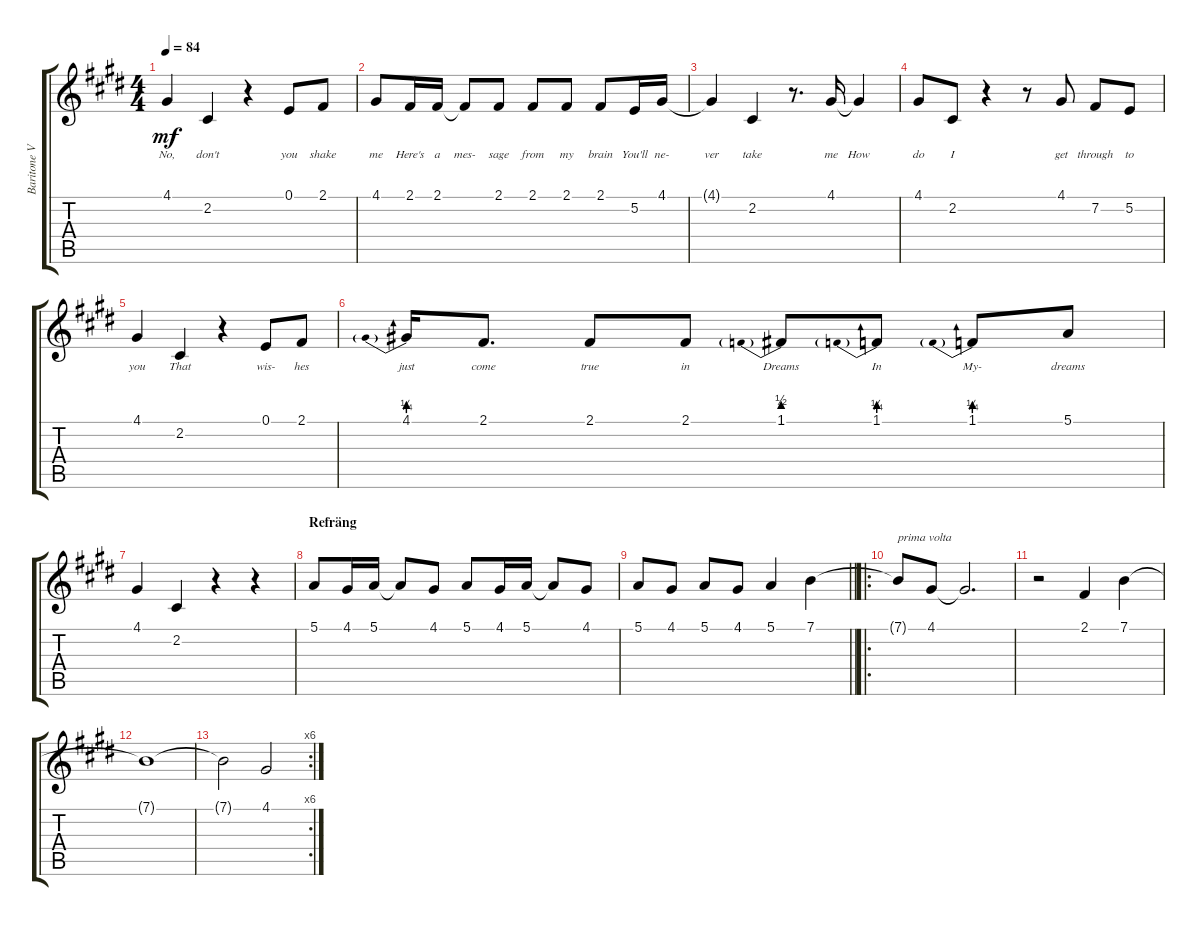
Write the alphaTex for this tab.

\track ("Baritone Voice" "Baritone V") {instrument voiceoohs}
\staff {score tabs}
\tuning (E4 B3 G3 D3 A2 E2) {hide}
\ts (4 4)
\tempo 84
\clef g2
\ks c#minor
4.1.4{lyrics (0 "No,") lyrics (1 "") lyrics (2 "") lyrics (3 "") lyrics (4 "") dy mf} 2.2.4{lyrics (0 "don't") lyrics (1 "") lyrics (2 "") lyrics (3 "") lyrics (4 "")} r.4 0.1.8{lyrics (0 "you") lyrics (1 "") lyrics (2 "") lyrics (3 "") lyrics (4 "")} 2.1.8{lyrics (0 "shake") lyrics (1 "") lyrics (2 "") lyrics (3 "") lyrics (4 "")} |
4.1.8{lyrics (0 "me") lyrics (1 "") lyrics (2 "") lyrics (3 "") lyrics (4 "")} 2.1.16{lyrics (0 "Here's") lyrics (1 "") lyrics (2 "") lyrics (3 "") lyrics (4 "")} 2.1.16{lyrics (0 "a") lyrics (1 "") lyrics (2 "") lyrics (3 "") lyrics (4 "")} 2.1{t}.8{lyrics (0 "mes-") lyrics (1 "") lyrics (2 "") lyrics (3 "") lyrics (4 "")} 2.1.8{lyrics (0 "sage") lyrics (1 "") lyrics (2 "") lyrics (3 "") lyrics (4 "")} 2.1.8{lyrics (0 "from") lyrics (1 "") lyrics (2 "") lyrics (3 "") lyrics (4 "")} 2.1.8{lyrics (0 "my") lyrics (1 "") lyrics (2 "") lyrics (3 "") lyrics (4 "")} 2.1.8{lyrics (0 "brain") lyrics (1 "") lyrics (2 "") lyrics (3 "") lyrics (4 "")} 5.2.16{lyrics (0 "You'll") lyrics (1 "") lyrics (2 "") lyrics (3 "") lyrics (4 "")} 4.1.16{lyrics (0 "ne-") lyrics (1 "") lyrics (2 "") lyrics (3 "") lyrics (4 "")} |
4.1{t}.4{lyrics (0 "ver") lyrics (1 "") lyrics (2 "") lyrics (3 "") lyrics (4 "")} 2.2.4{lyrics (0 "take") lyrics (1 "") lyrics (2 "") lyrics (3 "") lyrics (4 "")} r.8{d} 4.1.16{lyrics (0 "me") lyrics (1 "") lyrics (2 "") lyrics (3 "") lyrics (4 "")} 4.1{t}.4{lyrics (0 "How") lyrics (1 "") lyrics (2 "") lyrics (3 "") lyrics (4 "")} |
4.1.8{lyrics (0 "do") lyrics (1 "") lyrics (2 "") lyrics (3 "") lyrics (4 "")} 2.2.8{lyrics (0 "I") lyrics (1 "") lyrics (2 "") lyrics (3 "") lyrics (4 "")} r.4 r.8 4.1.8{lyrics (0 "get") lyrics (1 "") lyrics (2 "") lyrics (3 "") lyrics (4 "")} 7.2.8{lyrics (0 "through") lyrics (1 "") lyrics (2 "") lyrics (3 "") lyrics (4 "")} 5.2.8{lyrics (0 "to") lyrics (1 "") lyrics (2 "") lyrics (3 "") lyrics (4 "")} |
4.1.4{lyrics (0 "you") lyrics (1 "") lyrics (2 "") lyrics (3 "") lyrics (4 "")} 2.2.4{lyrics (0 "That") lyrics (1 "") lyrics (2 "") lyrics (3 "") lyrics (4 "")} r.4 0.1.8{lyrics (0 "wis-") lyrics (1 "") lyrics (2 "") lyrics (3 "") lyrics (4 "")} 2.1.8{lyrics (0 "hes") lyrics (1 "") lyrics (2 "") lyrics (3 "") lyrics (4 "")} |
4.1{be (prebend 0 1 60 1)}.16{lyrics (0 "just") lyrics (1 "") lyrics (2 "") lyrics (3 "") lyrics (4 "")} 2.1.8{d lyrics (0 "come") lyrics (1 "") lyrics (2 "") lyrics (3 "") lyrics (4 "")} 2.1.8{lyrics (0 "true") lyrics (1 "") lyrics (2 "") lyrics (3 "") lyrics (4 "")} 2.1.8{lyrics (0 "in") lyrics (1 "") lyrics (2 "") lyrics (3 "") lyrics (4 "")} 1.1{be (prebend 0 2 60 2)}.8{lyrics (0 "Dreams") lyrics (1 "") lyrics (2 "") lyrics (3 "") lyrics (4 "")} 1.1{be (prebend 0 1 60 1)}.8{lyrics (0 "In") lyrics (1 "") lyrics (2 "") lyrics (3 "") lyrics (4 "")} 1.1{be (prebend 0 1 60 1)}.8{lyrics (0 "My-") lyrics (1 "") lyrics (2 "") lyrics (3 "") lyrics (4 "")} 5.1.8{lyrics (0 "dreams") lyrics (1 "") lyrics (2 "") lyrics (3 "") lyrics (4 "")} |
4.1.4 2.2.4 r.4 r.4 |
\section ("" "Refräng")
5.1.8 4.1.16 5.1.16 5.1{t}.8 4.1.8 5.1.8 4.1.16 5.1.16 5.1{t}.8 4.1.8 |
\barLineRight lightlight
5.1.8 4.1.8 5.1.8 4.1.8 5.1.4 7.1.4 |
\ro
7.1{t}.8{txt "prima volta"} 4.1.8 4.1{t}.2{d} |
r.2 2.1.4 7.1.4 |
7.1{t}.1 |
\rc 6
7.1{t}.2 4.1.2
